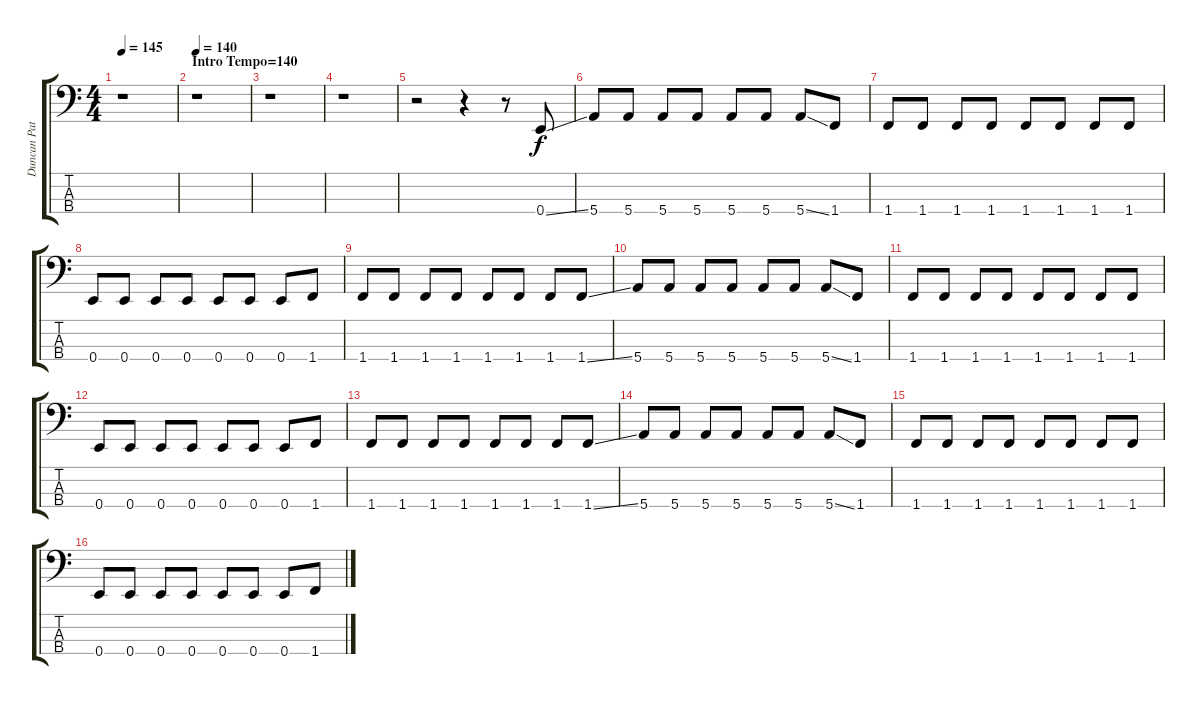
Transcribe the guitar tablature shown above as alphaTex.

\track ("Duncan Patterson (Bass Guitar)" "Duncan Pat") {instrument electricbassfinger}
\staff {score tabs}
\tuning (G2 D2 A1 E1) {hide}
\ts (4 4)
\tempo 145
\clef f4
\ks c
r.1{dy f instrument electricbassfinger} |
\section ("" "Intro Tempo=140")
\tempo 140
r.1 |
r.1 |
r.1 |
r.2 r.4 r.8 0.4{ss}.8 |
5.4.8 5.4.8 5.4.8 5.4.8 5.4.8 5.4.8 5.4{ss}.8 1.4.8 |
1.4.8 1.4.8 1.4.8 1.4.8 1.4.8 1.4.8 1.4.8 1.4.8 |
0.4.8 0.4.8 0.4.8 0.4.8 0.4.8 0.4.8 0.4.8 1.4.8 |
1.4.8 1.4.8 1.4.8 1.4.8 1.4.8 1.4.8 1.4.8 1.4{ss}.8 |
5.4.8 5.4.8 5.4.8 5.4.8 5.4.8 5.4.8 5.4{ss}.8 1.4.8 |
1.4.8 1.4.8 1.4.8 1.4.8 1.4.8 1.4.8 1.4.8 1.4.8 |
0.4.8 0.4.8 0.4.8 0.4.8 0.4.8 0.4.8 0.4.8 1.4.8 |
1.4.8 1.4.8 1.4.8 1.4.8 1.4.8 1.4.8 1.4.8 1.4{ss}.8 |
5.4.8 5.4.8 5.4.8 5.4.8 5.4.8 5.4.8 5.4{ss}.8 1.4.8 |
1.4.8 1.4.8 1.4.8 1.4.8 1.4.8 1.4.8 1.4.8 1.4.8 |
0.4.8 0.4.8 0.4.8 0.4.8 0.4.8 0.4.8 0.4.8 1.4.8
